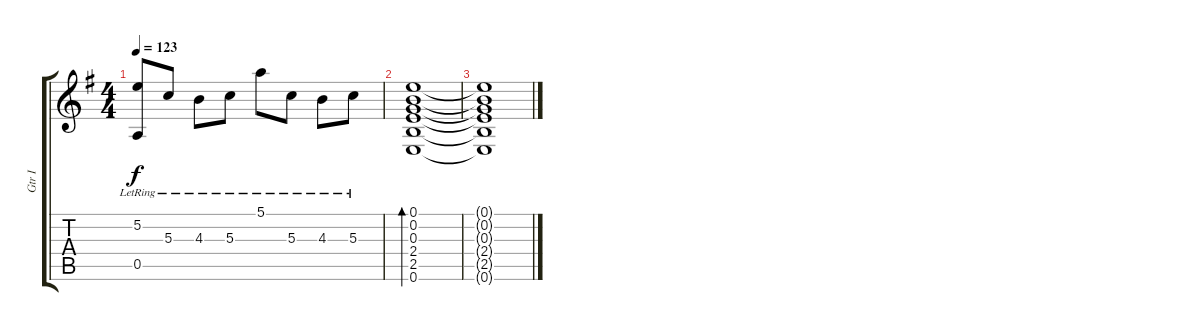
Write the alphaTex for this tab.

\track ("Gtr I" "Gtr I") {instrument acousticguitarsteel}
\staff {score tabs}
\tuning (E4 B3 G3 D3 A2 E2) {hide}
\ts (4 4)
\tempo 123
\clef g2
\ks eminor
(5.2{lr} 0.5{lr}).8{dy f} 5.3{lr}.8 4.3{lr}.8 5.3{lr}.8 5.1{lr}.8 5.3{lr}.8 4.3{lr}.8 5.3{lr}.8 |
(0.1 0.2 0.3 2.4 2.5 0.6).1{bd 120} |
(0.1{t} 0.2{t} 0.3{t} 2.4{t} 2.5{t} 0.6{t}).1
